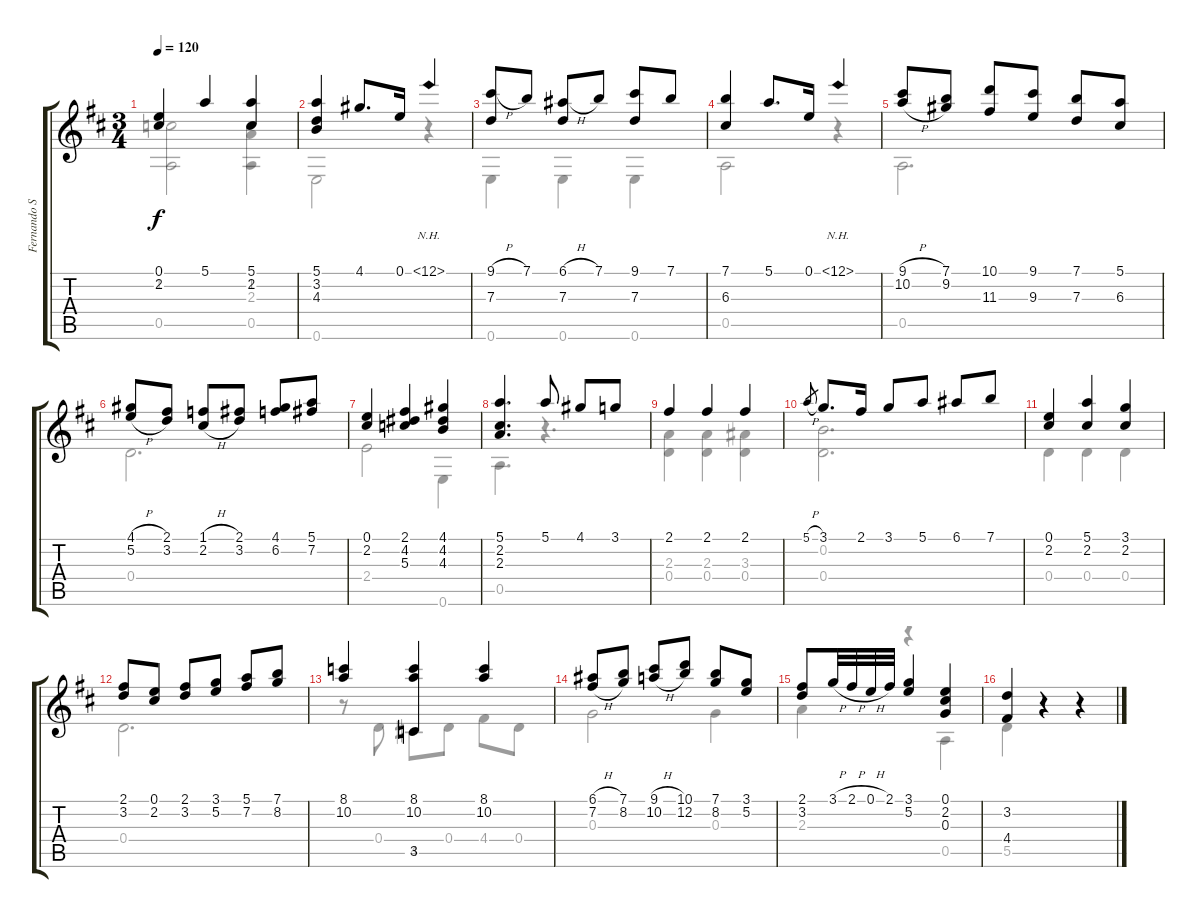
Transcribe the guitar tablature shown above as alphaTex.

\track ("Fernando Sor" "Fernando S") {instrument acousticguitarnylon}
\staff {score tabs}
\tuning (E4 B3 G3 D3 A2 E2) {hide}
\voice
\ts (3 4)
\tempo 120
\clef g2
\ks d
(0.1 2.2).4{dy f} 5.1.4 (5.1 2.2).4 |
(5.1 3.2 4.3).4 4.1.8{d} 0.1.16 12.1{nh}.4 |
(9.1{h} 7.3).8 7.1.8 (6.1{h} 7.3).8 7.1.8 (9.1 7.3).8 7.1.8 |
(7.1 6.3).4 5.1.8{d} 0.1.16 12.1{nh}.4 |
(9.1{h} 10.2{h}).8 (7.1 9.2).8 (10.1 11.3).8 (9.1 9.3).8 (7.1 7.3).8 (5.1 6.3).8 |
(4.1{h} 5.2{h}).8 (2.1 3.2).8 (1.1{h} 2.2{h}).8 (2.1 3.2).8 (4.1 6.2).8 (5.1 7.2).8 |
(0.1 2.2).4 (2.1 4.2 5.3).4 (4.1 4.2 4.3).4 |
(5.1 2.2 2.3).4{d} 5.1.8 4.1.8 3.1.8 |
2.1.4 2.1.4 2.1.4 |
5.1{h}.8{gr} 3.1.8{d} 2.1.16 3.1.8 5.1.8 6.1.8 7.1.8 |
(0.1 2.2).4 (5.1 2.2).4 (3.1 2.2).4 |
(2.1 3.2).8 (0.1 2.2).8 (2.1 3.2).8 (3.1 5.2).8 (5.1 7.2).8 (7.1 8.2).8 |
(8.1 10.2).4 (8.1 10.2 3.5).4 (8.1 10.2).4 |
(6.1{h} 7.2{h}).8 (7.1 8.2).8 (9.1{h} 10.2{h}).8 (10.1 12.2).8 (7.1 8.2).8 (3.1 5.2).8 |
(2.1 3.2).8 3.1{h}.32 2.1{h}.32 0.1{h}.32 2.1.32 (3.1 5.2).4 (0.1 2.2 0.3).4 |
(3.2 4.4).4 r.4 r.4
\voice
\clef g2
\ottava regular
\simile none
\ks d
(1.2 0.5).2{dy f} (1.2 2.3 0.5).4 |
0.6.2 r.4 |
0.6.4 0.6.4 0.6.4 |
0.5.2 r.4 |
0.5.2{d} |
0.4.2{d} |
2.4.2 0.6.4 |
0.5.4{d} r.4{d} |
(2.3 0.4).4 (2.3 0.4).4 (3.3 0.4).4 |
(0.2 0.4).2{d} |
0.4.4 0.4.4 0.4.4 |
0.4.2{d} |
r.8 0.4.8 4.5.8 0.4.8 4.4.8 0.4.8 |
0.3.2 0.3.4 |
2.3.4 r.4 0.5.4 |
5.5.4 r.4 r.4
